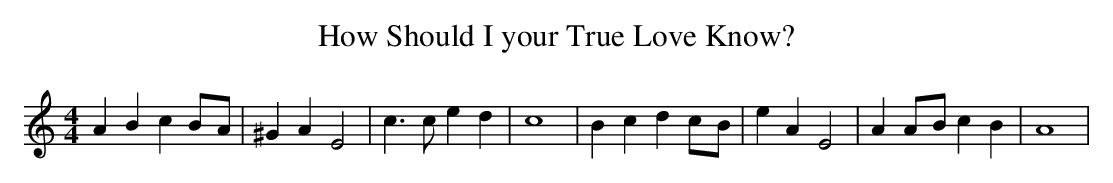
X:1
T:How Should I your True Love Know?
M:4/4
L:1/4
K:C
 A B cB/2-A/2| ^G A E2| c3/2 c/2 e d| c4| B c dc/2-B/2| e A E2| AA/2-B/2 c B|\
 A4|
